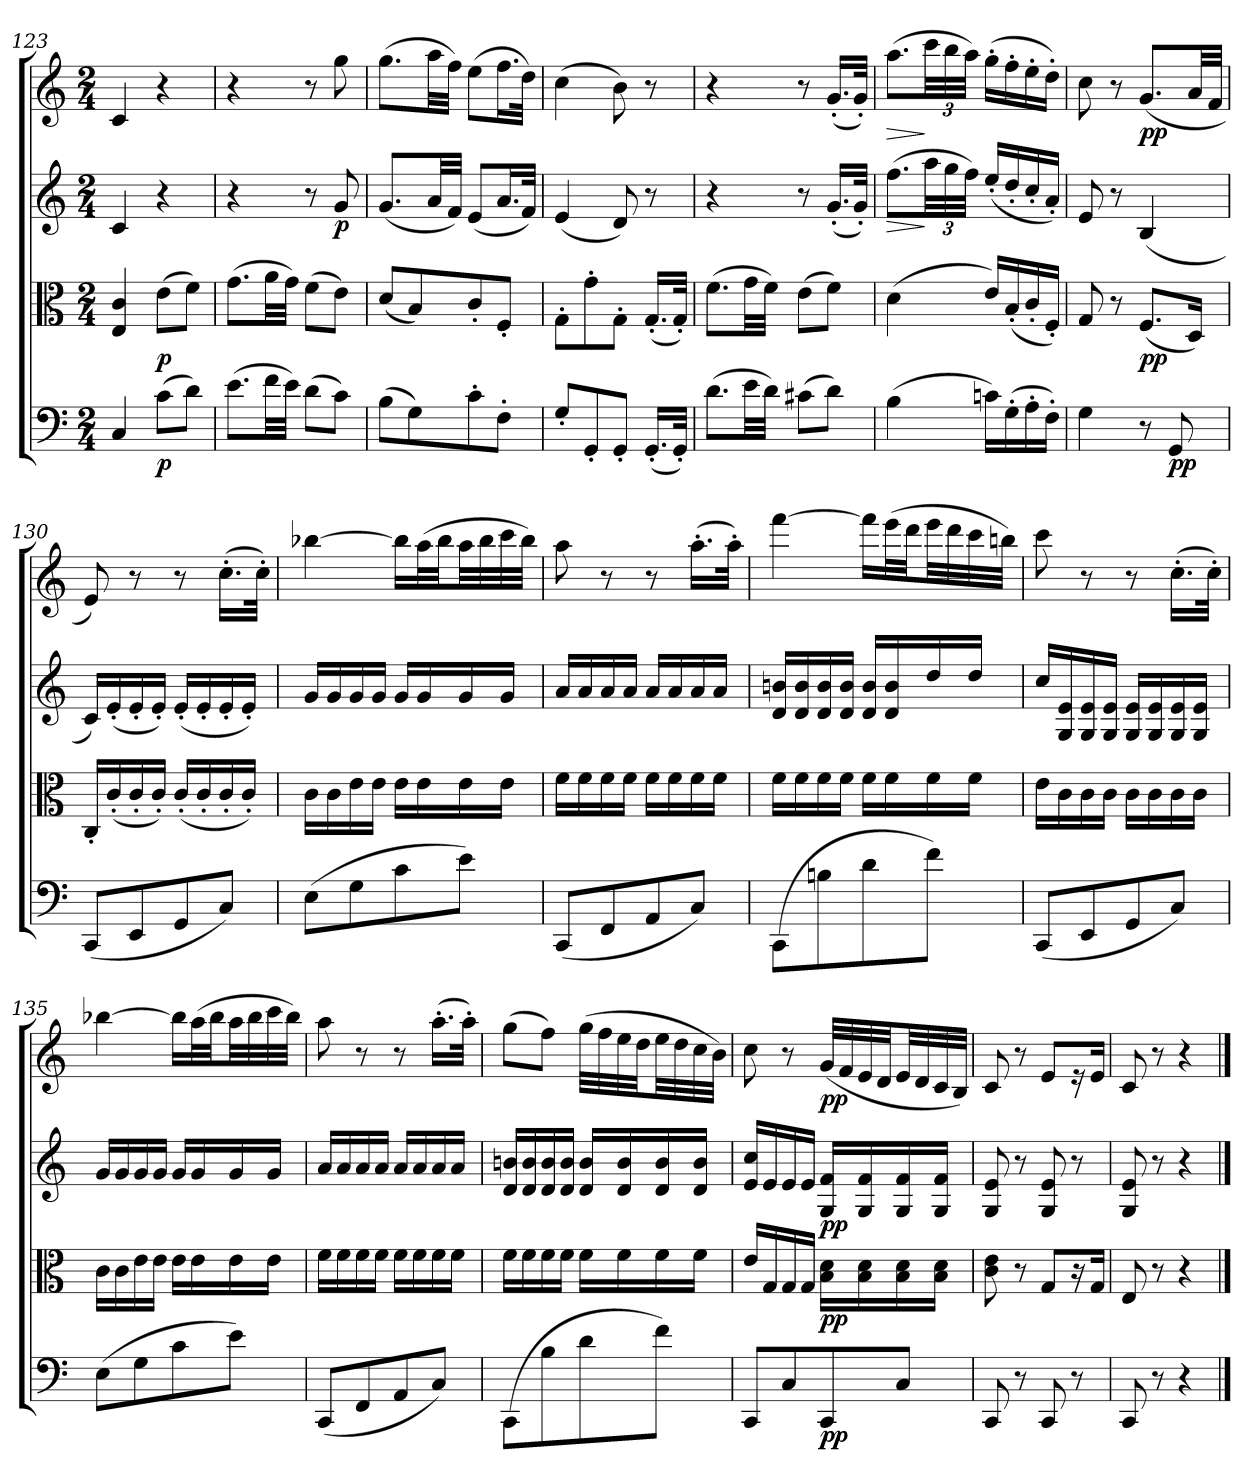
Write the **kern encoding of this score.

**kern	**dynam	**kern	**dynam	**kern	**dynam	**kern	**dynam
*part4	*part4	*part3	*part3	*part2	*part2	*part1	*part1
*staff4	*staff4	*staff3	*staff3	*staff2	*staff2	*staff1	*staff1
*clefF4	*	*clefC3	*	*clefG2	*	*clefG2	*
*k[]	*	*k[]	*	*k[]	*	*k[]	*
*C:	*	*C:	*	*C:	*	*C:	*
*M2/4	*	*M2/4	*	*M2/4	*	*M2/4	*
=123	=123	=123	=123	=123	=123	=123	=123
4C/	.	4E/ 4c/	.	4c/	.	4c/	.
(8c\L	p	(8e\L	p	4r	.	4r	.
8d\J)	.	8f\J)	.	.	.	.	.
=124	=124	=124	=124	=124	=124	=124	=124
(8.e\L	.	(8.g\L	.	4r	.	4r	.
32f\LL	.	32a\LL	.	.	.	.	.
32e\JJJ)	.	32g\JJJ)	.	.	.	.	.
(8d\L	.	(8f\L	.	8r	.	8r	.
8c\J)	.	8e\J)	.	8g/	p	8gg\	.
=125	=125	=125	=125	=125	=125	=125	=125
(8B\L	.	(8d/L	.	(8.g/L	.	(8.gg\L	.
8G\)	.	8B/)	.	.	.	.	.
.	.	.	.	32a/LL	.	32aa\LL	.
.	.	.	.	32f/JJJ)	.	32ff\JJJ)	.
8c'\	.	8c'/	.	(8e/L	.	(8ee\L	.
8F'\J	.	8F'/J	.	16.a/L	.	16.ff\L	.
.	.	.	.	32f/JJk)	.	32dd\JJk)	.
=126	=126	=126	=126	=126	=126	=126	=126
8G'/L	.	8G'\L	.	(4e/	.	(4cc\	.
8GG'/	.	8g'\	.	.	.	.	.
8GG'/J	.	8G'\J	.	8d/)	.	8b\)	.
(16.GG'/LL	.	(16.G'/LL	.	8r	.	8r	.
32GG'/JJk)	.	32G'/JJk)	.	.	.	.	.
=127	=127	=127	=127	=127	=127	=127	=127
(8.d\L	.	(8.f\L	.	4r	.	4r	.
32e\LL	.	32g\LL	.	.	.	.	.
32d\JJJ)	.	32f\JJJ)	.	.	.	.	.
(8c#X\L	.	(8e\L	.	8r	.	8r	.
8d\J)	.	8f\J)	.	(16.g'/LL	.	(16.g'/LL	.
.	.	.	.	32g'/JJk)	.	32g'/JJk)	.
=128	=128	=128	=128	=128	=128	=128	=128
!	!	!	!	!	!LO:HP:b	!	!LO:HP:b
(4B\	.	(4d\	.	(8.ff\L	>	(8.aa\L	>
.	.	.	.	48aa\LL	]	48ccc\LL	]
.	.	.	.	48gg\	.	48bb\	.
.	.	.	.	48ff\JJJ)	.	48aa\JJJ)	.
16cn\LL)	.	16e/LL)	.	(16ee'/LL	.	(16gg'\LL	.
(16G'\	.	(16B'/	.	16dd'/	.	16ff'\	.
16A'\	.	16c'/	.	16cc'/	.	16ee'\	.
16F'\JJ)	.	16F'/JJ)	.	16a'/JJ)	.	16dd'\JJ)	.
=129	=129	=129	=129	=129	=129	=129	=129
4G\	.	8G/	.	8e/	.	8cc\	.
.	.	8r	.	8r	.	8r	.
8r	.	(8.F/L	pp	(4B/	.	(8.g/L	pp
8GG/	pp	.	.	.	.	.	.
.	.	16D/Jk)	.	.	.	32a/LL	.
.	.	.	.	.	.	32f/JJJ	.
=130	=130	=130	=130	=130	=130	=130	=130
(8CC/L	.	16C'/LL	.	16c/LL)	.	8e/)	.
.	.	(16c'/	.	(16e'/	.	.	.
8EE/	.	16c'/	.	16e'/	.	8r	.
.	.	16c'/JJ)	.	16e'/JJ)	.	.	.
8GG/	.	(16c'/LL	.	(16e'/LL	.	8r	.
.	.	16c'/	.	16e'/	.	.	.
8C/J)	.	16c'/	.	16e'/	.	(16.cc'\LL	.
.	.	16c'/JJ)	.	16e'/JJ)	.	.	.
.	.	.	.	.	.	32cc'\JJk)	.
=131	=131	=131	=131	=131	=131	=131	=131
(8E\L	.	16c\LL	.	16g/LL	.	[4bb-X\	.
.	.	16c\	.	16g/	.	.	.
8G\	.	16e\	.	16g/	.	.	.
.	.	16e\JJ	.	16g/JJ	.	.	.
8c\	.	16e\LL	.	16g/LL	.	16bb-\LL]	.
.	.	16e\	.	16g/	.	(32aa\L	.
.	.	.	.	.	.	32bb-\JJ	.
8e\J)	.	16e\	.	16g/	.	32aa\LL	.
.	.	.	.	.	.	32bb-\	.
.	.	16e\JJ	.	16g/JJ	.	32ccc\	.
.	.	.	.	.	.	32bb-\JJJ)	.
=132	=132	=132	=132	=132	=132	=132	=132
(8CC/L	.	16f\LL	.	16a/LL	.	8aa\	.
.	.	16f\	.	16a/	.	.	.
8FF/	.	16f\	.	16a/	.	8r	.
.	.	16f\JJ	.	16a/JJ	.	.	.
8AA/	.	16f\LL	.	16a/LL	.	8r	.
.	.	16f\	.	16a/	.	.	.
8C/J)	.	16f\	.	16a/	.	(16.aa'\LL	.
.	.	16f\JJ	.	16a/JJ	.	.	.
.	.	.	.	.	.	32aa'\JJk)	.
=133	=133	=133	=133	=133	=133	=133	=133
(8CC\L	.	16f\LL	.	16d/ 16bn/LL	.	[4fff\	.
.	.	16f\	.	16d/ 16b/	.	.	.
8Bn\	.	16f\	.	16d/ 16b/	.	.	.
.	.	16f\JJ	.	16d/ 16b/JJ	.	.	.
8d\	.	16f\LL	.	16d/ 16b/LL	.	16fff\LL]	.
.	.	16f\	.	16d/ 16b/	.	(32eee\L	.
.	.	.	.	.	.	32ddd\JJ	.
8f\J)	.	16f\	.	16dd/	.	32eee\LL	.
.	.	.	.	.	.	32ddd\	.
.	.	16f\JJ	.	16dd/JJ	.	32ccc\	.
.	.	.	.	.	.	32bbn\JJJ)	.
=134	=134	=134	=134	=134	=134	=134	=134
(8CC/L	.	16e\LL	.	16cc/LL	.	8ccc\	.
.	.	16c\	.	16G/ 16e/	.	.	.
8EE/	.	16c\	.	16G/ 16e/	.	8r	.
.	.	16c\JJ	.	16G/ 16e/JJ	.	.	.
8GG/	.	16c\LL	.	16G/ 16e/LL	.	8r	.
.	.	16c\	.	16G/ 16e/	.	.	.
8C/J)	.	16c\	.	16G/ 16e/	.	(16.cc'\LL	.
.	.	16c\JJ	.	16G/ 16e/JJ	.	.	.
.	.	.	.	.	.	32cc'\JJk)	.
=135	=135	=135	=135	=135	=135	=135	=135
(8E\L	.	16c\LL	.	16g/LL	.	[4bb-X\	.
.	.	16c\	.	16g/	.	.	.
8G\	.	16e\	.	16g/	.	.	.
.	.	16e\JJ	.	16g/JJ	.	.	.
8c\	.	16e\LL	.	16g/LL	.	16bb-\LL]	.
.	.	16e\	.	16g/	.	(32aa\L	.
.	.	.	.	.	.	32bb-\JJ	.
8e\J)	.	16e\	.	16g/	.	32aa\LL	.
.	.	.	.	.	.	32bb-\	.
.	.	16e\JJ	.	16g/JJ	.	32ccc\	.
.	.	.	.	.	.	32bb-\JJJ)	.
=136	=136	=136	=136	=136	=136	=136	=136
(8CC/L	.	16f\LL	.	16a/LL	.	8aa\	.
.	.	16f\	.	16a/	.	.	.
8FF/	.	16f\	.	16a/	.	8r	.
.	.	16f\JJ	.	16a/JJ	.	.	.
8AA/	.	16f\LL	.	16a/LL	.	8r	.
.	.	16f\	.	16a/	.	.	.
8C/J)	.	16f\	.	16a/	.	(16.aa'\LL	.
.	.	16f\JJ	.	16a/JJ	.	.	.
.	.	.	.	.	.	32aa'\JJk)	.
=137	=137	=137	=137	=137	=137	=137	=137
(8CC\L	.	16f\LL	.	16d/ 16bn/LL	.	(8gg\L	.
.	.	16f\	.	16d/ 16b/	.	.	.
8B\	.	16f\	.	16d/ 16b/	.	8ff\J)	.
.	.	16f\JJ	.	16d/ 16b/JJ	.	.	.
8d\	.	16f\LL	.	16d/ 16b/LL	.	(32gg\LLL	.
.	.	.	.	.	.	32ff\	.
.	.	16f\	.	16d/ 16b/	.	32ee\	.
.	.	.	.	.	.	32dd\JJ	.
8f\J)	.	16f\	.	16d/ 16b/	.	32ee\LL	.
.	.	.	.	.	.	32dd\	.
.	.	16f\JJ	.	16d/ 16b/JJ	.	32cc\	.
.	.	.	.	.	.	32b\JJJ)	.
=138	=138	=138	=138	=138	=138	=138	=138
8CC/L	.	16e/LL	.	16e/ 16cc/LL	.	8cc\	.
.	.	16G/	.	16e/	.	.	.
8C/	.	16G/	.	16e/	.	8r	.
.	.	16G/JJ	.	16e/JJ	.	.	.
8CC/	pp	16B\ 16d\LL	pp	16G/ 16f/LL	pp	(32g/LLL	pp
.	.	.	.	.	.	32f/	.
.	.	16B\ 16d\	.	16G/ 16f/	.	32e/	.
.	.	.	.	.	.	32d/JJ	.
8C/J	.	16B\ 16d\	.	16G/ 16f/	.	32e/LL	.
.	.	.	.	.	.	32d/	.
.	.	16B\ 16d\JJ	.	16G/ 16f/JJ	.	32c/	.
.	.	.	.	.	.	32B/JJJ)	.
=139	=139	=139	=139	=139	=139	=139	=139
8CC/	.	8c\ 8e\	.	8G/ 8e/	.	8c/	.
8r	.	8r	.	8r	.	8r	.
8CC/	.	8G/L	.	8G/ 8e/	.	8e/L	.
8r	.	16r	.	8r	.	16r	.
.	.	16G/Jk	.	.	.	16e/Jk	.
=140	=140	=140	=140	=140	=140	=140	=140
8CC/	.	8E/	.	8G/ 8e/	.	8c/	.
8r	.	8r	.	8r	.	8r	.
4r	.	4r	.	4r	.	4r	.
==	==	==	==	==	==	==	==
*-	*-	*-	*-	*-	*-	*-	*-
